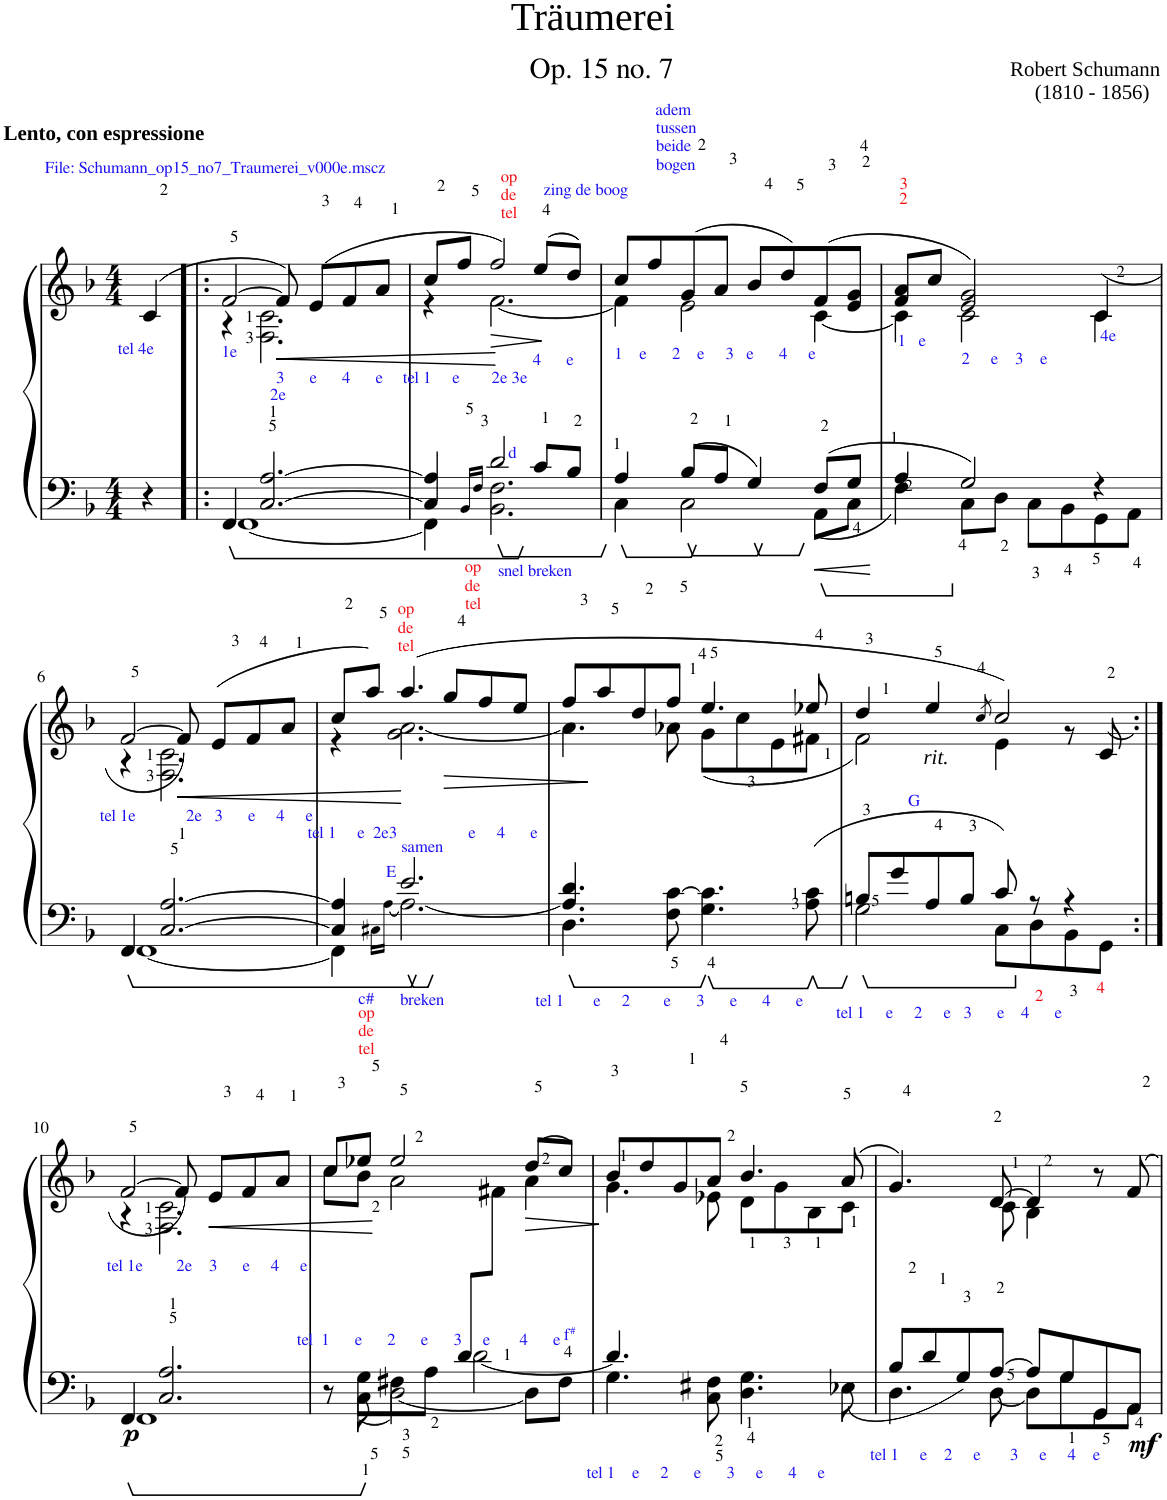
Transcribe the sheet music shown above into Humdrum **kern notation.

**kern	**kern	**dynam
*part1	*part1	*part1
*staff2	*staff1	*staff1/2
*I"Piano	*	*
*I'Pno	*	*
*clefF4	*clefG2	*
*k[b-]	*k[b-]	*
*M4/4	*M4/4	*
=1	=1	=1
!	!LO:TX:a:B:t=Lento, con espressione	!
!	!LO:TX:a:color=#1D13F1:t=File&colon; Schumann_op15_no7_Traumerei_v000e.mscz	!
!	!LO:TX:b:color=#1D13F1:t=tel 4e	!
4r	(4c/	.
=2!|:	=2!|:	=2!|:
*^	*^	*
!	!	!LO:TX:b:color=#1D13F1:t=1e	!	!
4FF/	[1FF	[2f/	4r	.
!LO:TX:a:color=#1D13F1:t=2e	!	!	!	!
[2.C/ [2.A/	.	.	2.F\ 2.c\	.
!	!	!LO:TX:b:color=#1D13F1:t=3      e      4      e	!	!
!	!	!	!	!LO:HP:b
.	.	8f/])	.	<
.	.	(8e/L	.	.
.	.	8f/	.	.
.	.	8a/J	.	.
*v	*v	*	*	*
*	*v	*v	*
.	.	[
=3	=3	=3
*^	*^	*
!	!	!LO:TX:b:color=#1D13F1:t=tel 1     e	!	!
4C/] 4A/]	4FF\]	8cc/L	4r	.
.	.	8ff/J	.	.
16qBB-/LL	.	.	.	.
16qF/JJ	.	.	.	.
!	!	!LO:TX:a:color=#F01318:t=op	!	!
!	!	!LO:TX:a:t=de	!	!
!	!	!LO:TX:a:t=tel	!	!
!	!	!LO:TX:b:color=#1D13F1:t=2e 3e	!	!
!LO:TX:b:color=#1D13F1:t=snel breken	!	!	!	!
!LO:TX:b:color=#F01318:t=op	!	!	!	!
!LO:TX:b:t=de	!	!	!	!
!LO:TX:b:t=tel	!	!	!	!
!LO:TX:a:color=#1D13F1:t=d	!	!	!	!
!	!	!	!	!LO:HP:b
2.BB-\ 2.F\	2d/	2ff/)	[2.f\	>
!	!	!LO:TX:b:color=#1D13F1:t=4      e	!	!
!	!	!LO:TX:a:color=#1D13F1:t=zing de boog	!	!
.	8c/L	(8ee/L	.	.
.	8B-/J	8dd/J)	.	.
*v	*v	*	*	*
*	*v	*v	*
.	.	]
=4	=4	=4
*^	*^	*
!	!	!LO:TX:b:color=#1D13F1:t=1    e      2    e     3   e      4     e	!	!
4A/	4C\	8cc/L	4f\]	.
.	.	8ff/	.	.
!	!	!LO:TX:a:color=#1D13F1:t=adem	!	!
!	!	!LO:TX:a:t=tussen	!	!
!	!	!LO:TX:a:t=beide	!	!
!	!	!LO:TX:a:t=bogen	!	!
8B-/L	2C\	(8g/	2e\	.
8A/J	.	8a/J	.	.
4G/	.	8b-/L	.	.
.	.	8dd/)	.	.
8F/L	8AA\L	(8f/	[4c\	.
8G/J	8C\J	8e/ 8g/J	.	.
=5	=5	=5	=5	=5
!	!	!LO:TX:b:color=#1D13F1:t=1   e	!	!
4A/	4F\	8f/ 8a/L	4c\]	.
.	.	8cc/J	.	.
!	!	!LO:TX:b:color=#1D13F1:t=2     e    3    e	!	!
2G/	8C\L	2e/ 2g/)	2c\	.
.	8D<\J	.	.	.
.	8C<\L	.	.	.
.	8BB-<\	.	.	.
!	!	!LO:TX:b:color=#1D13F1:t=4e	!	!
4r	8GG\	4c/	(4c\	.
.	8AA<\J	.	.	.
!!LO:LB:g=z	!!
=6	=6	=6	=6	=6
!	!	!LO:TX:b:color=#1D13F1:t=tel 1e            2e   3      e     4     e	!	!
4FF/	[1FF	[2f/	4r	.
[2.C/ [2.A/	.	.	2.F\ 2.c\	.
!	!	!	!	!LO:HP:b
.	.	8f/])	.	<
.	.	(8e/L	.	.
.	.	8f/	.	.
.	.	8a/J	.	.
*v	*v	*	*	*
*	*v	*v	*
.	.	[
=7	=7	=7
*^	*^	*
!	!	!LO:TX:b:color=#1D13F1:t=tel 1     e  2e3                 e     4      e	!	!
4C/] 4A/]	4FF\]	8cc/L	4r	.
.	.	8aa/J)	.	.
.	16qC#X\LL	.	.	.
.	[16qA\JJ	.	.	.
!	!	!LO:TX:a:color=#F01318:t=op	!	!
!	!	!LO:TX:a:t=de	!	!
!	!	!LO:TX:a:t=tel	!	!
!	!	!LO:TX:b:color=#1D13F1:t=samen	!	!
!LO:TX:a:color=#1D13F1:t=E	!	!	!	!
!LO:TX:b:color=#1D13F1:t=breken	!	!	!	!
!LO:TX:b:color=#1D13F1:t=c#	!	!	!	!
!LO:TX:b:color=#F01318:t=op	!	!	!	!
!LO:TX:b:t=de	!	!	!	!
!LO:TX:b:t=tel	!	!	!	!
2.e/	2.A\_	(4.aa/	2.g\ [2.a\	.
!	!	!	!	!LO:HP:b
.	.	8gg/L	.	>
.	.	8ff/	.	.
.	.	8ee/J	.	.
*v	*v	*	*	*
*	*v	*v	*
.	.	]
=8	=8	=8
*^	*^	*
!LO:TX:b:color=#1D13F1:t=tel 1       e     2        e      3      e      4      e	!	!	!	!
4.D\	4.A/] 4.d/	8ff/L	4.a\]	.
.	.	8aa/	.	.
.	.	8dd/	.	.
8F\< [8c\<	2ryy	8ff/J	8a-X\	.
4.G\< 4.c\]<	.	4.ee/	(8g\L	.
.	.	.	8cc\	.
.	.	.	8e\	.
8A\ 8c\	8ryy	8ee-X/	8f#X\J	.
=9	=9	=9	=9	=9
!LO:TX:b:color=#1D13F1:t=tel 1     e     2     e   3      e    4      e	!	!	!	!
8Bn/L	2G\	4dd/	2f\)	.
!LO:TX:a:color=#1D13F1:t=G	!	!	!	!
8g/	.	.	.	.
!	!	!	!	!LO:DY:b
8A/	.	4ee/	.	other-dynamics
8B/J	.	.	.	.
.	.	8qcc/	.	.
8c/	8C\L	2cc/)	4e\	.
8r	8D<\	.	.	.
4r	8BB-<\	.	8r	.
.	8GG\J	.	(8c/	.
!!LO:LB:g=z	!!
=10:|!	=10:|!	=10:|!	=10:|!	=10:|!
!	!	!LO:TX:b:color=#1D13F1:t=tel 1e        2e    3      e     4     e	!	!
!	!	!	!	!LO:DY:b=2
4FF/	1FF	[2f/	4r	p
2.C/ 2.A/	.	.	2.F\ 2.c\	.
.	.	8f/])	.	.
!	!	!	!	!LO:HP:b
.	.	8e/L	.	<
.	.	8f/	.	.
.	.	8a/J	.	.
*v	*v	*	*	*
*	*v	*v	*
.	.	[
=11	=11	=11
*^	*^	*
*	*^	*	*^	*
!	!	!	!LO:TX:b:color=#1D13F1:t=tel  1      e      2      e      3     e       4      e	!	!	!
8r	8ryy	2ryy	8cc/L	8cc\L	8ryy	.
*	*	*	*	*v	*v	*
8C<\	8G<\L	.	8ee-X/J	8b-\J	.
[2D<<\	8F#X\	.	2ee-/	2a\	.
.	8A\J	.	.	.	.
.	8d/L	[2d\	.	.	.
*	*	*	*	*^	*
.	4.ryy	.	.	.	8f#X\J	.
!	!	!	!	!	!	!LO:HP:b
8D\L]	.	.	(8dd/L	4a\	4ryy	>
!LO:TX:a:color=#1D13F1:t=f	!	!	!	!	!	!
!LO:TX:a:t=#	!	!	!	!	!	!
8F#\J	.	.	8cc/J)	.	.	.
*v	*v	*v	*	*	*	*
*	*v	*v	*v	*
.	.	]
=12	=12	=12
*^	*^	*
!LO:TX:b:color=#1D13F1:t=tel 1    e     2      e      3     e      4     e	!	!	!	!
4.G\	4.d/]	8b-/L	4.g\	.
.	.	8dd/	.	.
.	.	8g/	.	.
8C\ 8F#X\	2ryy	8a/J	8e-X\	.
4.D\ 4.G\	.	4.b-/	8d\L	.
.	.	.	8g\	.
.	.	.	8B-\	.
8E-X\	8ryy	(8a/	(8c\J	.
=13	=13	=13	=13	=13
!LO:TX:b:color=#1D13F1:t=tel 1     e    2     e       3     e     4    e	!	!	!	!
4.D\	8B-/L	4.g/)	4.ryy	.
.	8d/	.	.	.
.	8G/)	.	.	.
[8D\	[8A/J	[8d/	8c\	.
8D\L]	8A/L]	4d/]	4B-\	.
8G\	8G/	.	.	.
8GG\	8GG/	8r	4ryy	.
!	!	!	!	!LO:DY:b=2
8AA\J	8AA/J	8f/	.	mf
*v	*v	*	*	*
*	*v	*v	*
=	=	=
*-	*-	*-
